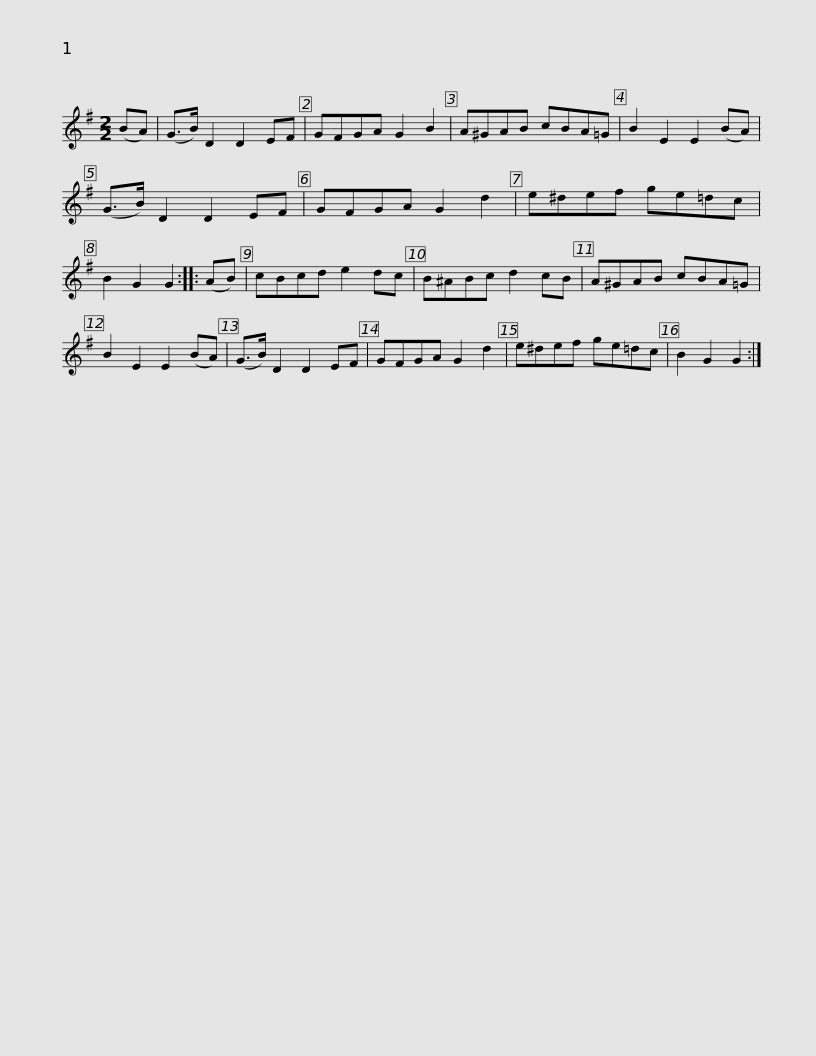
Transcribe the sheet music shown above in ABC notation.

X:1
L:1/8
M:2/2
I:linebreak $
K:G
V:1 treble
V:1
 (BA) | (G>B) D2 D2 EF | GFGA G2 B2 | A^GAB cBA=G | B2 E2 E2 (BA) | %5
 (G>B) D2 D2 EF | GFGA G2 d2 |$ e^def ge=dc | B2 G2 G2 :: (AB) | %10
 cBcd e2 dc | B^ABc d2 cB | A^GAB cBA=G | B2 E2 E2 (BA) |$ (G>B) D2 D2 EF | %15
 GFGA G2 d2 | e^def ge=dc | B2 G2 G2 :| %18
